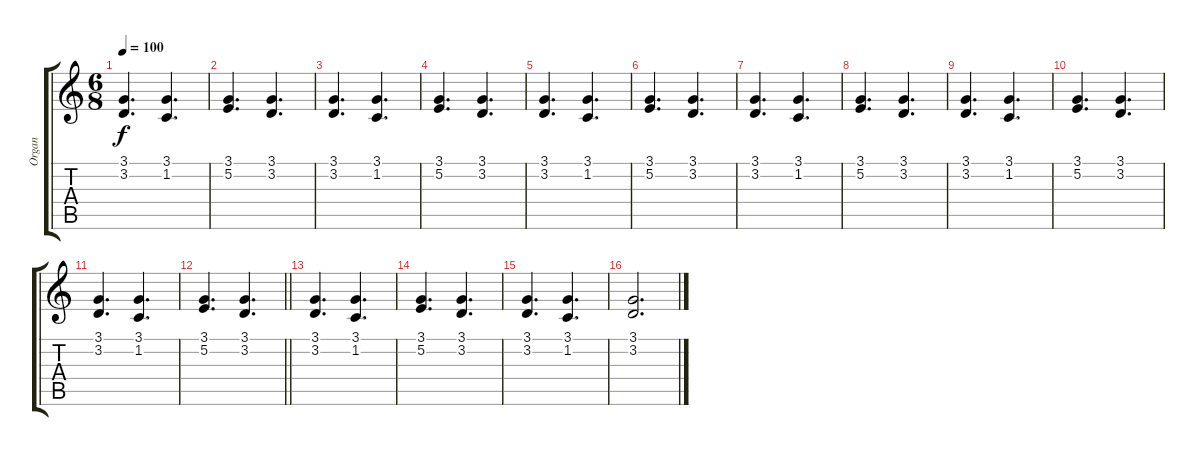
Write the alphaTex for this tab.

\track ("Organ" "Organ") {instrument percussiveorgan}
\staff {score tabs}
\tuning (E4 B3 G3 D3 A2 E2) {hide}
\ts (6 8)
\section ("" "")
\tempo 100
\clef g2
\ks c
(3.1 3.2).4{d dy f} (3.1 1.2).4{d} |
(3.1 5.2).4{d} (3.1 3.2).4{d} |
(3.1 3.2).4{d} (3.1 1.2).4{d} |
(3.1 5.2).4{d} (3.1 3.2).4{d} |
(3.1 3.2).4{d} (3.1 1.2).4{d} |
(3.1 5.2).4{d} (3.1 3.2).4{d} |
(3.1 3.2).4{d} (3.1 1.2).4{d} |
(3.1 5.2).4{d} (3.1 3.2).4{d} |
(3.1 3.2).4{d} (3.1 1.2).4{d} |
(3.1 5.2).4{d} (3.1 3.2).4{d} |
(3.1 3.2).4{d} (3.1 1.2).4{d} |
\barLineRight lightlight
(3.1 5.2).4{d} (3.1 3.2).4{d} |
(3.1 3.2).4{d} (3.1 1.2).4{d} |
(3.1 5.2).4{d} (3.1 3.2).4{d} |
(3.1 3.2).4{d} (3.1 1.2).4{d} |
(3.1 3.2).2{d}
